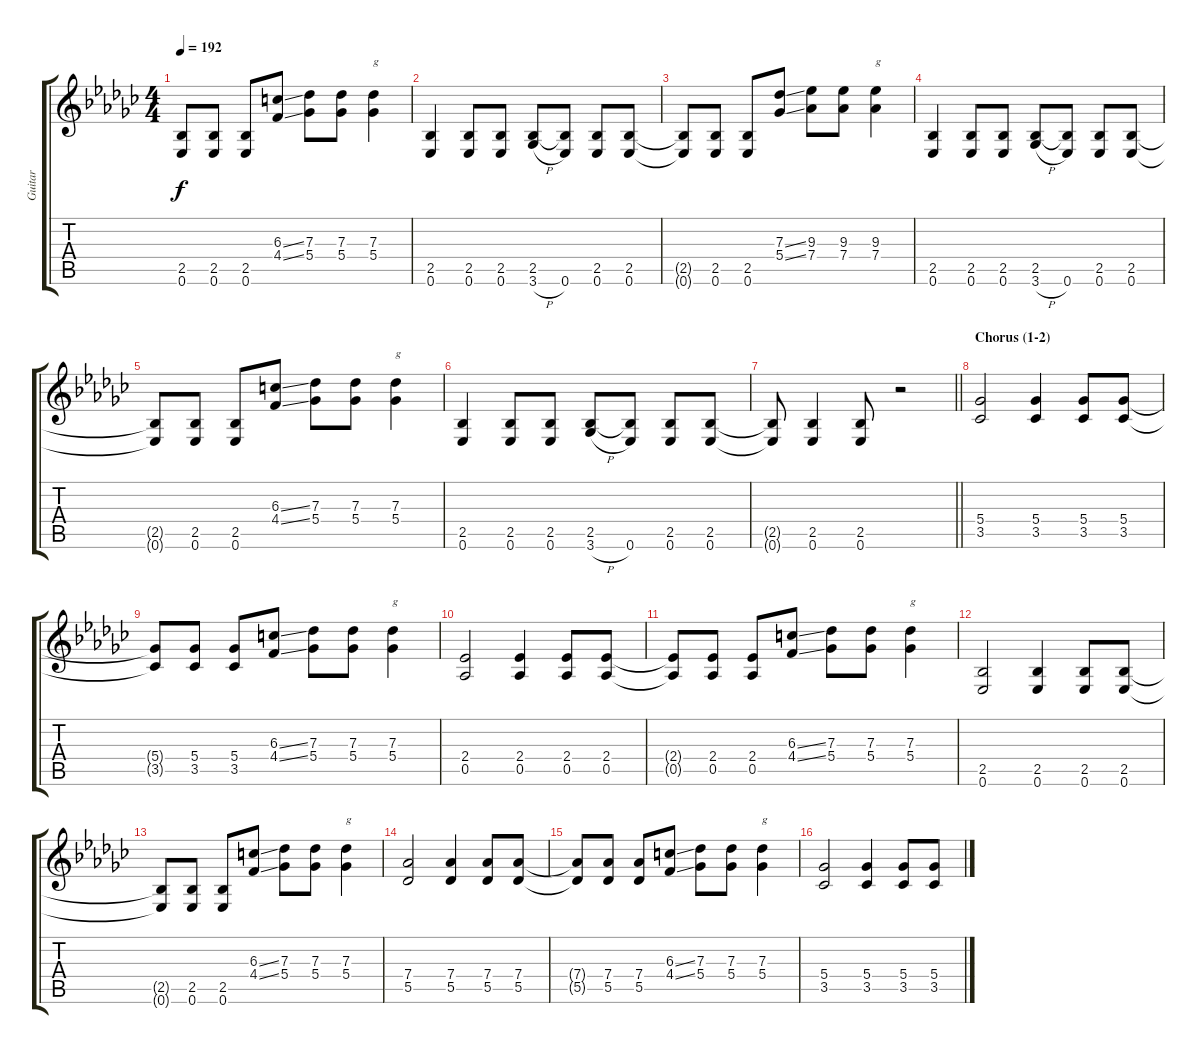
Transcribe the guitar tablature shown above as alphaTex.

\track ("Guitar" "Guitar") {instrument distortionguitar}
\staff {score tabs}
\tuning (Eb4 Bb3 Gb3 Db3 Ab2 Eb2) {hide}
\ts (4 4)
\tempo 192
\clef g2
\ks ebminor
(2.5{t} 0.6{t}).8{dy f} (2.5 0.6).8 (2.5 0.6).8 (6.3{ss} 4.4{ss}).8 (7.3 5.4).8 (7.3 5.4).8 (7.3 5.4).4{txt "g"} |
(2.5 0.6).4 (2.5 0.6).8 (2.5 0.6).8 (2.5 3.6{h}).8 (2.5{t} 0.6).8 (2.5 0.6).8 (2.5 0.6).8 |
(2.5{t} 0.6{t}).8 (2.5 0.6).8 (2.5 0.6).8 (7.3{ss} 5.4{ss}).8 (9.3 7.4).8 (9.3 7.4).8 (9.3 7.4).4{txt "g"} |
(2.5 0.6).4 (2.5 0.6).8 (2.5 0.6).8 (2.5 3.6{h}).8 (2.5{t} 0.6).8 (2.5 0.6).8 (2.5 0.6).8 |
(2.5{t} 0.6{t}).8 (2.5 0.6).8 (2.5 0.6).8 (6.3{ss} 4.4{ss}).8 (7.3 5.4).8 (7.3 5.4).8 (7.3 5.4).4{txt "g"} |
(2.5 0.6).4 (2.5 0.6).8 (2.5 0.6).8 (2.5 3.6{h}).8 (2.5{t} 0.6).8 (2.5 0.6).8 (2.5 0.6).8 |
\barLineRight lightlight
(2.5{t} 0.6{t}).8 (2.5 0.6).4 (2.5 0.6).8 r.2 |
\section ("" "Chorus (1-2)")
(5.4 3.5).2 (5.4 3.5).4 (5.4 3.5).8 (5.4 3.5).8 |
(5.4{t} 3.5{t}).8 (5.4 3.5).8 (5.4 3.5).8 (6.3{ss} 4.4{ss}).8 (7.3 5.4).8 (7.3 5.4).8 (7.3 5.4).4{txt "g"} |
(2.4 0.5).2 (2.4 0.5).4 (2.4 0.5).8 (2.4 0.5).8 |
(2.4{t} 0.5{t}).8 (2.4 0.5).8 (2.4 0.5).8 (6.3{ss} 4.4{ss}).8 (7.3 5.4).8 (7.3 5.4).8 (7.3 5.4).4{txt "g"} |
(2.5 0.6).2 (2.5 0.6).4 (2.5 0.6).8 (2.5 0.6).8 |
(2.5{t} 0.6{t}).8 (2.5 0.6).8 (2.5 0.6).8 (6.3{ss} 4.4{ss}).8 (7.3 5.4).8 (7.3 5.4).8 (7.3 5.4).4{txt "g"} |
(7.4 5.5).2 (7.4 5.5).4 (7.4 5.5).8 (7.4 5.5).8 |
(7.4{t} 5.5{t}).8 (7.4 5.5).8 (7.4 5.5).8 (6.3{ss} 4.4{ss}).8 (7.3 5.4).8 (7.3 5.4).8 (7.3 5.4).4{txt "g"} |
(5.4 3.5).2 (5.4 3.5).4 (5.4 3.5).8 (5.4 3.5).8
